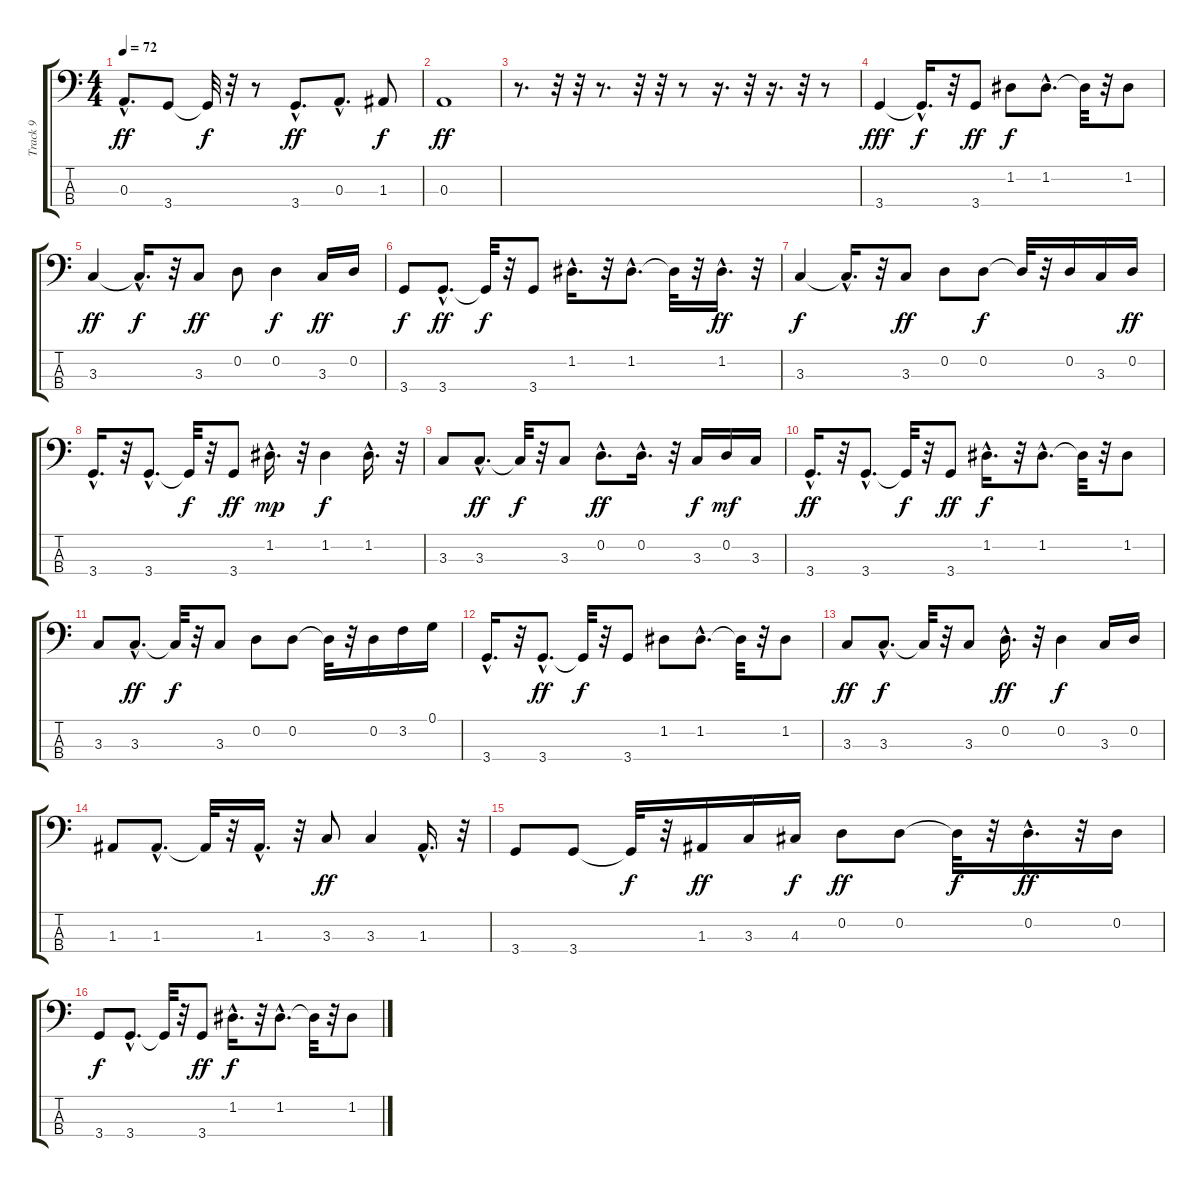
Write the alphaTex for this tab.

\track ("Track 9" "Track 9") {instrument fretlessbass}
\staff {score tabs}
\tuning (G2 D2 A1 E1) {hide}
\ts (4 4)
\tempo 72
\clef f4
\ks c
0.3{hac}.8{d dy ff} 3.4.8 3.4{t}.32{dy f} r.32 r.8 3.4{hac}.8{d dy ff} 0.3{hac}.8{d} 1.3.8{dy f} |
0.3.1{dy ff} |
r.8{d} r.32 r.32 r.8{d} r.32 r.32 r.8 r.16{d} r.32 r.16{d} r.32 r.8 |
3.4.4{dy fff} 3.4{hac t}.16{d dy f} r.32 3.4.8{dy ff} 1.2.8{dy f} 1.2{hac}.8{d} 1.2{t}.32 r.32 1.2.8 |
3.3.4{dy ff} 3.3{hac t}.16{d dy f} r.32 3.3.8{dy ff} 0.2.8 0.2.4{dy f} 3.3.16{dy ff} 0.2.16 |
3.4.8{dy f} 3.4{hac}.8{d dy ff} 3.4{t}.32{dy f} r.32 3.4.8 1.2{hac}.16{d} r.32 1.2{hac}.8{d} 1.2{t}.32 r.32 1.2{hac}.16{d dy ff} r.32 |
3.3.4{dy f} 3.3{hac t}.16{d} r.32 3.3.8{dy ff} 0.2.8 0.2.8{dy f} 0.2{t}.32 r.32 0.2.16 3.3.16 0.2.16{dy ff} |
3.4{hac}.16{d} r.32 3.4{hac}.8{d} 3.4{t}.32{dy f} r.32 3.4.8{dy ff} 1.2{hac}.16{d dy mp} r.32 1.2.4{dy f} 1.2{hac}.16{d} r.32 |
3.3.8 3.3{hac}.8{d dy ff} 3.3{t}.32{dy f} r.32 3.3.8 0.2{hac}.8{d dy ff} 0.2{hac}.16{d} r.32 3.3.16{dy f} 0.2.16{dy mf} 3.3.16 |
3.4{hac}.16{d dy ff} r.32 3.4{hac}.8{d} 3.4{t}.32{dy f} r.32 3.4.8{dy ff} 1.2{hac}.16{d dy f} r.32 1.2{hac}.8{d} 1.2{t}.32 r.32 1.2.8 |
3.3.8 3.3{hac}.8{d dy ff} 3.3{t}.32{dy f} r.32 3.3.8 0.2.8 0.2.8 0.2{t}.32 r.32 0.2.16 3.2.16 0.1.16 |
3.4{hac}.16{d} r.32 3.4{hac}.8{d dy ff} 3.4{t}.32{dy f} r.32 3.4.8 1.2.8 1.2{hac}.8{d} 1.2{t}.32 r.32 1.2.8 |
3.3.8{dy ff} 3.3{hac}.8{d dy f} 3.3{t}.32 r.32 3.3.8 0.2{hac}.16{d dy ff} r.32 0.2.4{dy f} 3.3.16 0.2.16 |
1.3.8 1.3{hac}.8{d} 1.3{t}.32 r.32 1.3{hac}.16{d} r.32 3.3.8{dy ff} 3.3.4 1.3{hac}.16{d} r.32 |
3.4.8 3.4.8 3.4{t}.32{dy f} r.32 1.3.16{dy ff} 3.3.16 4.3.16{dy f} 0.2.8{dy ff} 0.2.8 0.2{t}.32{dy f} r.32 0.2{hac}.16{d dy ff} r.32 0.2.16 |
3.4.8{dy f} 3.4{hac}.8{d} 3.4{t}.32 r.32 3.4.8{dy ff} 1.2{hac}.16{d dy f} r.32 1.2{hac}.8{d} 1.2{t}.32 r.32 1.2.8
